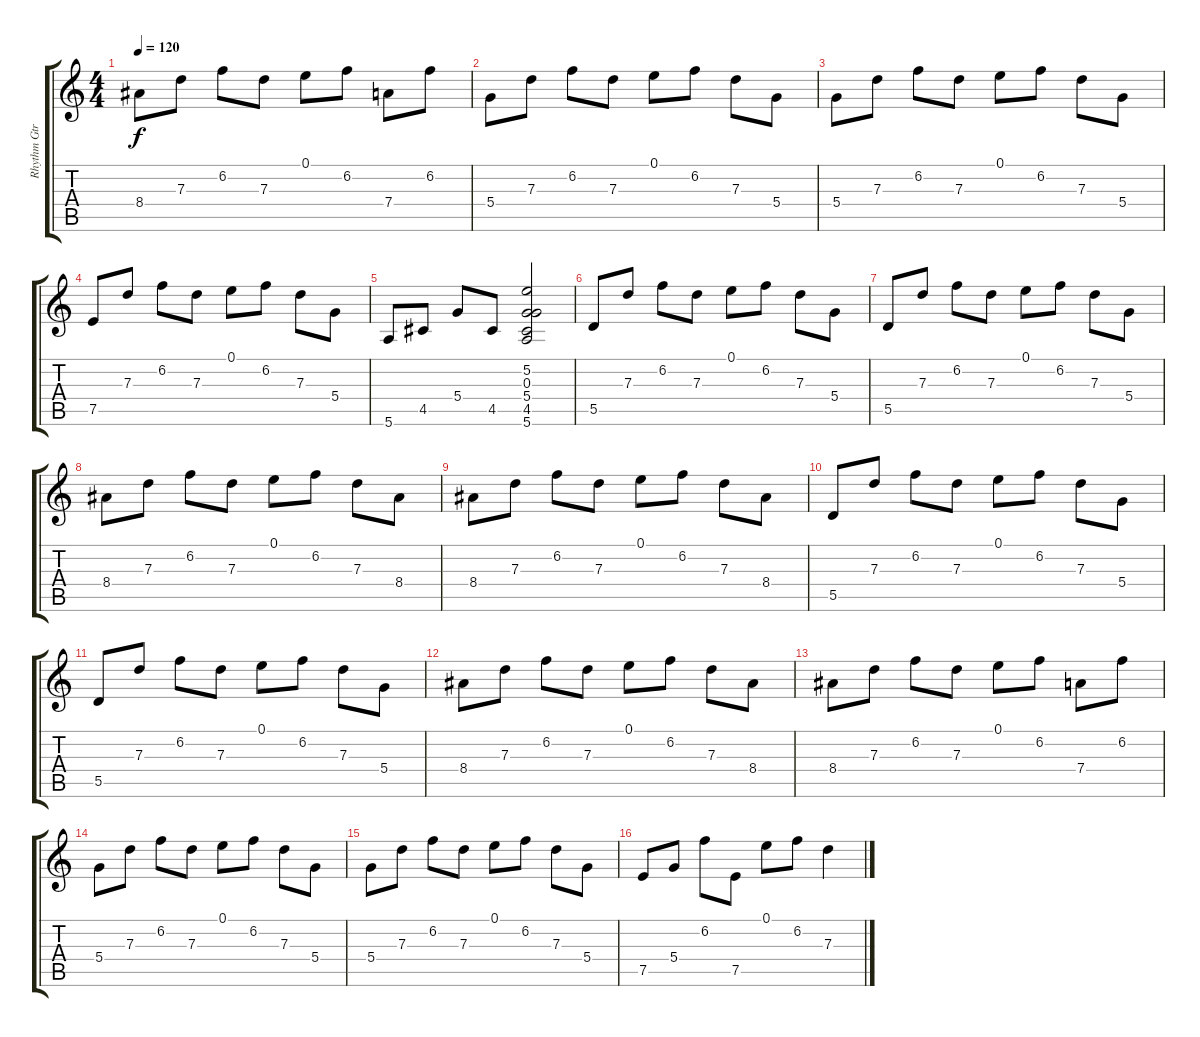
\track ("Rhythm Gtr." "Rhythm Gtr") {instrument acousticguitarsteel}
\staff {score tabs}
\tuning (E4 B3 G3 D3 A2 E2) {hide}
\ts (4 4)
\tempo 120
\clef g2
\ks c
8.4.8{dy f} 7.3.8 6.2.8 7.3.8 0.1.8 6.2.8 7.4.8 6.2.8 |
5.4.8 7.3.8 6.2.8 7.3.8 0.1.8 6.2.8 7.3.8 5.4.8 |
5.4.8 7.3.8 6.2.8 7.3.8 0.1.8 6.2.8 7.3.8 5.4.8 |
7.5.8 7.3.8 6.2.8 7.3.8 0.1.8 6.2.8 7.3.8 5.4.8 |
5.6.8 4.5.8 5.4.8 4.5.8 (5.2 0.3 5.4 4.5 5.6).2 |
5.5.8 7.3.8 6.2.8 7.3.8 0.1.8 6.2.8 7.3.8 5.4.8 |
5.5.8 7.3.8 6.2.8 7.3.8 0.1.8 6.2.8 7.3.8 5.4.8 |
8.4.8 7.3.8 6.2.8 7.3.8 0.1.8 6.2.8 7.3.8 8.4.8 |
8.4.8 7.3.8 6.2.8 7.3.8 0.1.8 6.2.8 7.3.8 8.4.8 |
5.5.8 7.3.8 6.2.8 7.3.8 0.1.8 6.2.8 7.3.8 5.4.8 |
5.5.8 7.3.8 6.2.8 7.3.8 0.1.8 6.2.8 7.3.8 5.4.8 |
8.4.8 7.3.8 6.2.8 7.3.8 0.1.8 6.2.8 7.3.8 8.4.8 |
8.4.8 7.3.8 6.2.8 7.3.8 0.1.8 6.2.8 7.4.8 6.2.8 |
5.4.8 7.3.8 6.2.8 7.3.8 0.1.8 6.2.8 7.3.8 5.4.8 |
5.4.8 7.3.8 6.2.8 7.3.8 0.1.8 6.2.8 7.3.8 5.4.8 |
7.5.8 5.4.8 6.2.8 7.5.8 0.1.8 6.2.8 7.3.4
